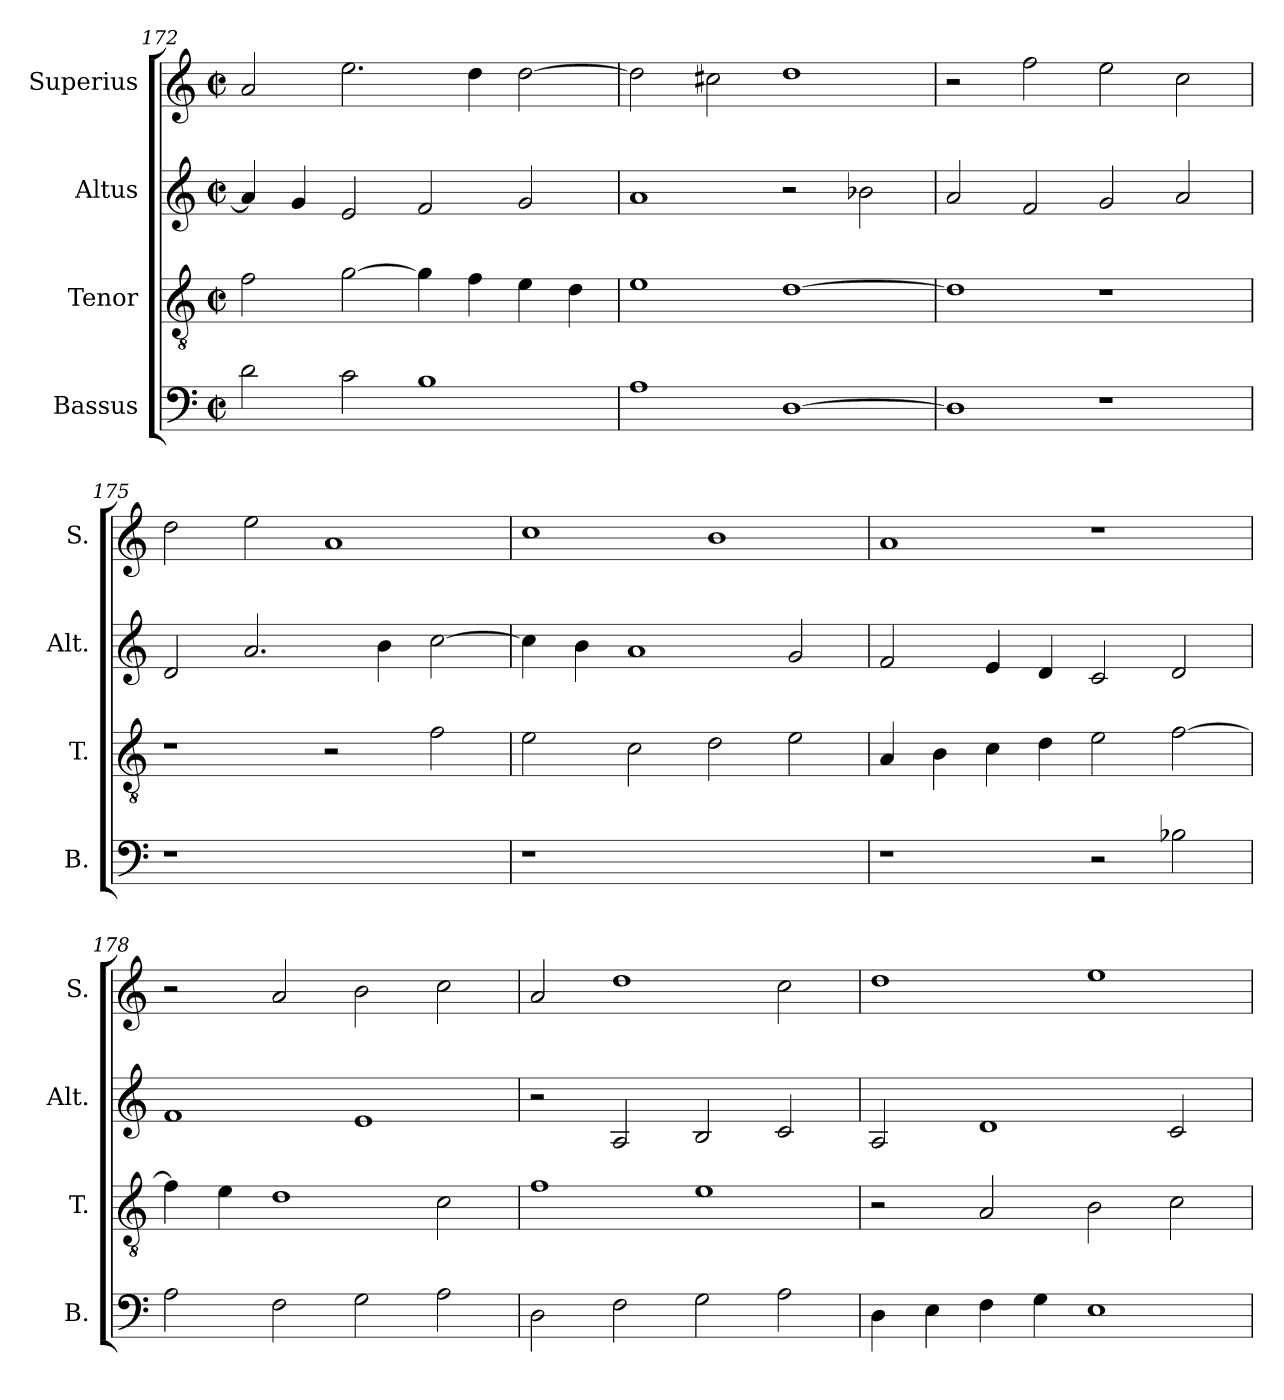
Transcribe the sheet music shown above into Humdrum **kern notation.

**kern	**kern	**kern	**kern
*part4	*part3	*part2	*part1
*staff4	*staff3	*staff2	*staff1
*I"Bassus	*I"Tenor	*I"Altus	*I"Superius
*I'B.	*I'T.	*I'Alt.	*I'S.
!!LO:LB:g=z
*clefF4	*clefGv2	*clefG2	*clefG2
*	*ITrd7c12	*	*
*k[]	*k[]	*k[]	*k[]
*C:	*C:	*C:	*C:
*M2/2	*M2/2	*M2/2	*M2/2
*met(c|)	*met(c|)	*met(c|)	*met(c|)
=172	=172	=172	=172
2di\	2Fi\	4ai/]	2ai/
.	.	4gi/	.
2ci\	[>2Gi\	2ei/	2.eei\
1Bi	4Gi\]	2fi/	.
.	4Fi\	.	4ddi\
.	4Ei\	2gi/	[>2ddi\
.	4Di\	.	.
=173	=173	=173	=173
1Ai	1Ei	1ai	2ddi\]
.	.	.	2cc#Xi\
[>1Di	[>1Di	2r	1ddi
.	.	2b-Xi\	.
=174	=174	=174	=174
1Di]	1Di]	2ai/	2r
.	.	2fi/	2ffi\
1r	1r	2gi/	2eei\
.	.	2ai/	2cci\
=175	=175	=175	=175
!LO:N:vis=1	!	!	!
1r	1r	2di/	2ddi\
.	.	2.ai/	2eei\
1ryy	2r	.	1ai
.	.	4bi\	.
.	2Fi\	[>2cci\	.
=176	=176	=176	=176
!LO:N:vis=1	!	!	!
1r	2Ei\	4cci\]	1cci
.	.	4bi\	.
.	2Ci\	1ai	.
1ryy	2Di\	.	1bi
.	2Ei\	2gi/	.
!!LO:PB:g=z
=177	=177	=177	=177
1r	4AAi/	2fi/	1ai
.	4BBi\	.	.
.	4Ci\	4ei/	.
.	4Di\	4di/	.
2r	2Ei\	2ci/	1r
2B-Xi\	[>2Fi\	2di/	.
=178	=178	=178	=178
2Ai\	4Fi\]	1fi	2r
.	4Ei\	.	.
2Fi\	1Di	.	2ai/
2Gi\	.	1ei	2bi\
2Ai\	2Ci\	.	2cci\
=179	=179	=179	=179
2Di\	1Fi	2r	2ai/
2Fi\	.	2Ai/	1ddi
2Gi\	1Ei	2Bi/	.
2Ai\	.	2ci/	2cci\
=180	=180	=180	=180
4Di\	2r	2Ai/	1ddi
4Ei\	.	.	.
4Fi\	2AAi/	1di	.
4Gi\	.	.	.
1Ei	2BBi\	.	1eei
.	2Ci\	2ci/	.
=	=	=	=
*-	*-	*-	*-
